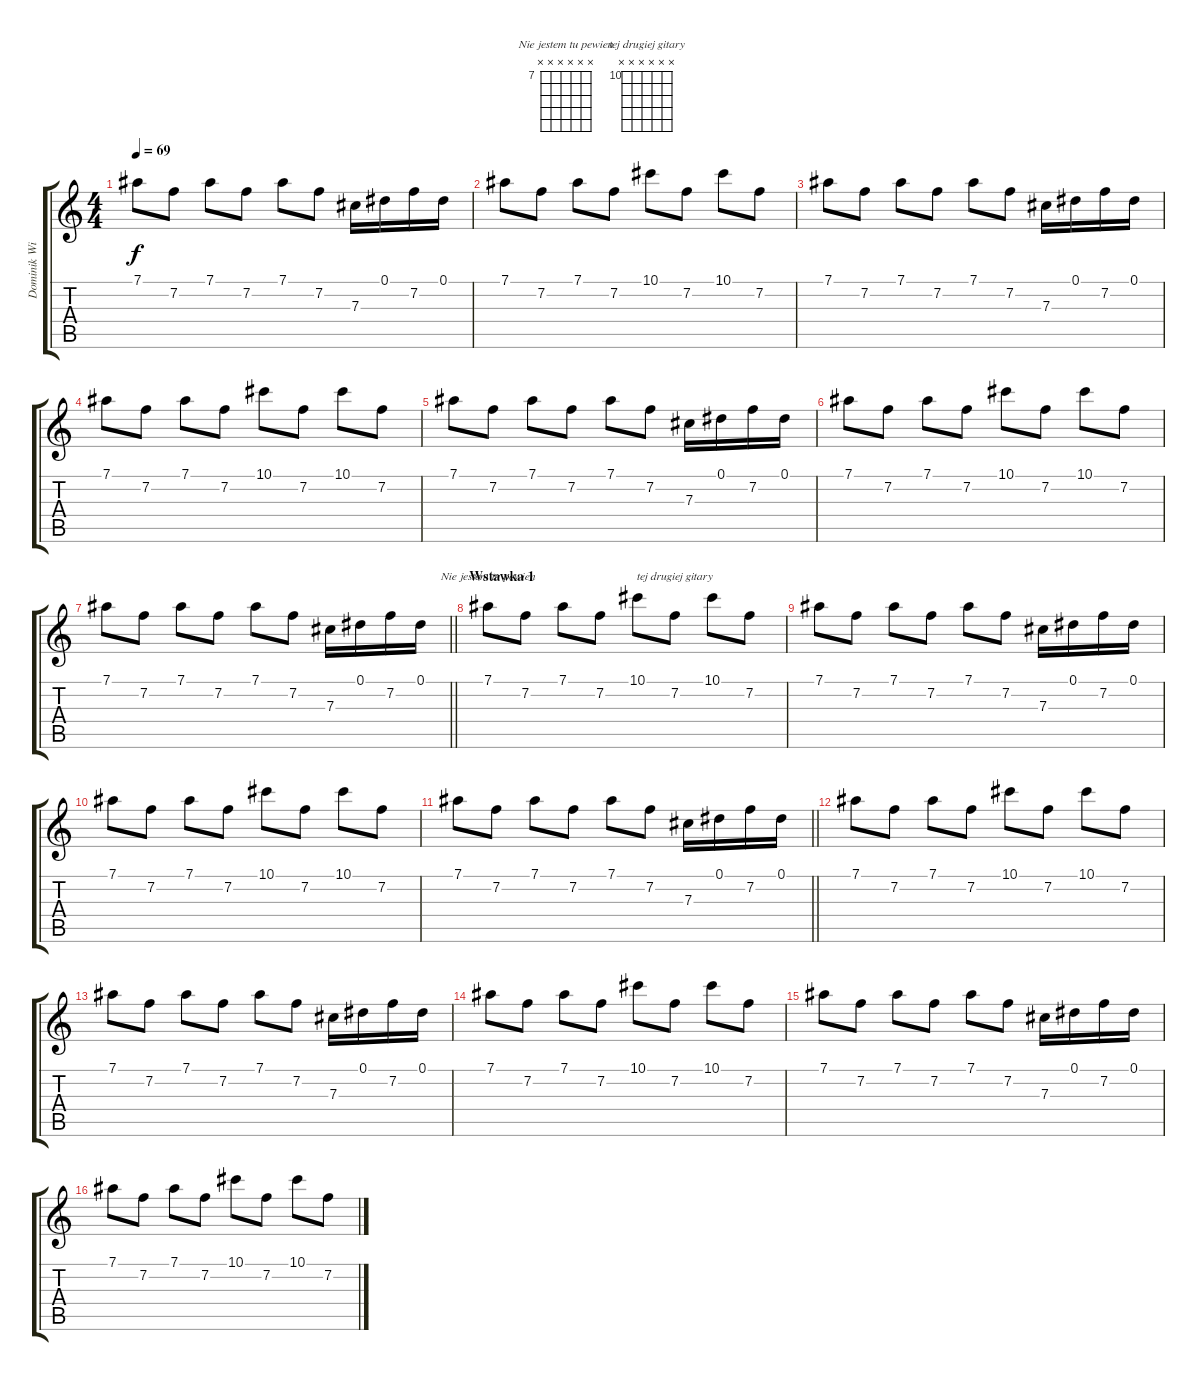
\track ("Dominik Witczak" "Dominik Wi") {instrument electricguitarjazz}
\staff {score tabs}
\tuning (Eb4 Bb3 Gb3 Db3 Ab2 Eb2) {hide}
\chord ("Nie jestem tu pewien" x x x x x x) {firstfret 7}
\chord ("tej drugiej gitary" x x x x x x) {firstfret 10}
\ts (4 4)
\tempo 69
\clef g2
\ks c
7.1.8{dy f} 7.2.8 7.1.8 7.2.8 7.1.8 7.2.8 7.3.16 0.1.16 7.2.16 0.1.16 |
7.1.8{volume 12} 7.2.8 7.1.8 7.2.8 10.1.8 7.2.8 10.1.8 7.2.8 |
7.1.8 7.2.8 7.1.8 7.2.8 7.1.8 7.2.8 7.3.16 0.1.16 7.2.16 0.1.16 |
7.1.8{volume 12} 7.2.8 7.1.8 7.2.8 10.1.8 7.2.8 10.1.8 7.2.8 |
7.1.8 7.2.8 7.1.8 7.2.8 7.1.8 7.2.8 7.3.16 0.1.16 7.2.16 0.1.16 |
7.1.8 7.2.8 7.1.8 7.2.8 10.1.8 7.2.8 10.1.8 7.2.8 |
\barLineRight lightlight
7.1.8 7.2.8 7.1.8 7.2.8 7.1.8 7.2.8 7.3.16 0.1.16 7.2.16 0.1.16 |
\section ("" "Wstawka 1")
7.1.8{ch "Nie jestem tu pewien" volume 9} 7.2.8 7.1.8 7.2.8 10.1.8 7.2.8{ch "tej drugiej gitary"} 10.1.8 7.2.8 |
7.1.8 7.2.8 7.1.8 7.2.8 7.1.8 7.2.8 7.3.16 0.1.16 7.2.16 0.1.16 |
7.1.8 7.2.8 7.1.8 7.2.8 10.1.8 7.2.8 10.1.8 7.2.8 |
\barLineRight lightlight
7.1.8 7.2.8 7.1.8 7.2.8 7.1.8 7.2.8 7.3.16 0.1.16 7.2.16 0.1.16 |
7.1.8{volume 12} 7.2.8 7.1.8 7.2.8 10.1.8 7.2.8 10.1.8 7.2.8 |
7.1.8 7.2.8 7.1.8 7.2.8 7.1.8 7.2.8 7.3.16 0.1.16 7.2.16 0.1.16 |
7.1.8{volume 12} 7.2.8 7.1.8 7.2.8 10.1.8 7.2.8 10.1.8 7.2.8 |
7.1.8 7.2.8 7.1.8 7.2.8 7.1.8 7.2.8 7.3.16 0.1.16 7.2.16 0.1.16 |
7.1.8{volume 12} 7.2.8 7.1.8 7.2.8 10.1.8 7.2.8 10.1.8 7.2.8
